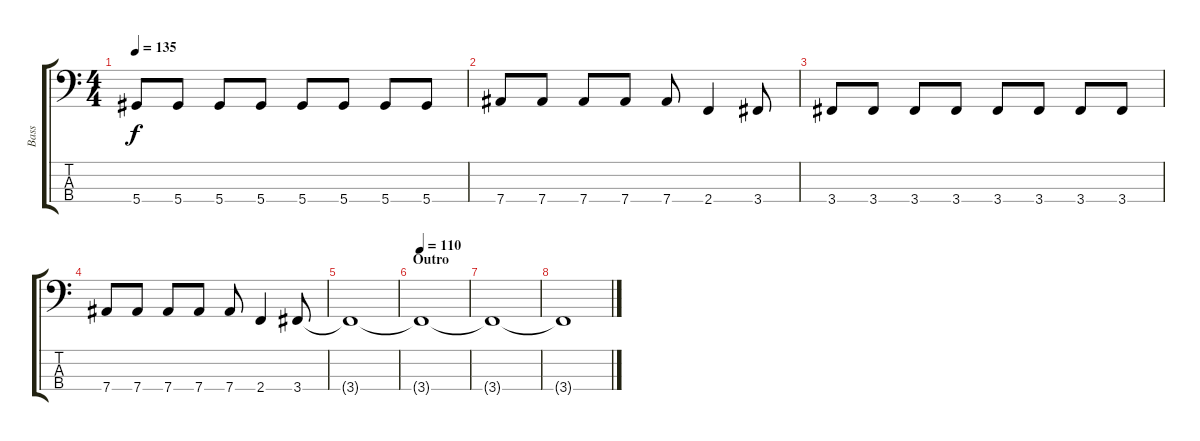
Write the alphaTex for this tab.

\track ("Bass" "Bass") {instrument electricbasspick}
\staff {score tabs}
\tuning (Gb2 Db2 Ab1 Eb1) {hide}
\ts (4 4)
\tempo 135
\clef f4
\ks c
5.4.8{dy f} 5.4.8 5.4.8 5.4.8 5.4.8 5.4.8 5.4.8 5.4.8 |
7.4.8 7.4.8 7.4.8 7.4.8 7.4.8 2.4.4 3.4.8 |
3.4.8 3.4.8 3.4.8 3.4.8 3.4.8 3.4.8 3.4.8 3.4.8 |
7.4.8 7.4.8 7.4.8 7.4.8 7.4.8 2.4.4 3.4.8 |
3.4{t}.1 |
\section ("" "Outro")
\tempo 110
3.4{t}.1 |
3.4{t}.1 |
3.4{t}.1
